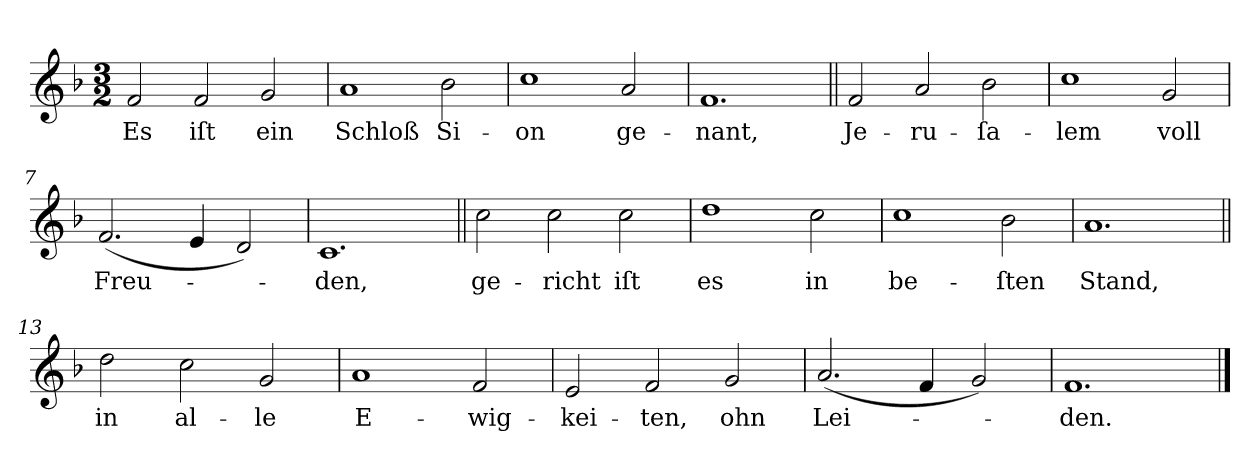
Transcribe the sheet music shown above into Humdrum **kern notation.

**kern	**text
*part1	*part1
*staff1	*staff1
*k[b-]	*
*F:	*
*M3/2	*
=1	=1
2f	Es
2f	iſt
2g	ein
=2	=2
1a	Schloß
2b-	Si-
=3	=3
1cc	-on
2a	ge-
=4	=4
1.f	-nant,
=5||	=5||
2f	Je-
2a	-ru-
2b-	-ſa-
=6	=6
1cc	-lem
2g	voll
=7	=7
(2.f	Freu-
4e	.
2d)	.
=8	=8
1.c	-den,
=9||	=9||
2cc	ge-
2cc	-richt
2cc	iſt
=10	=10
1dd	es
2cc	in
=11	=11
1cc	be-
2b-	-ſten
=12	=12
1.a	Stand,
=13||	=13||
2dd	in
2cc	al-
2g	-le
=14	=14
1a	E-
2f	-wig-
=15	=15
2e	kei-
2f	-ten,
2g	ohn
=16	=16
(2.a	Lei-
4f	.
2g)	.
=17	=17
1.f	-den.
==	==
*-	*-
